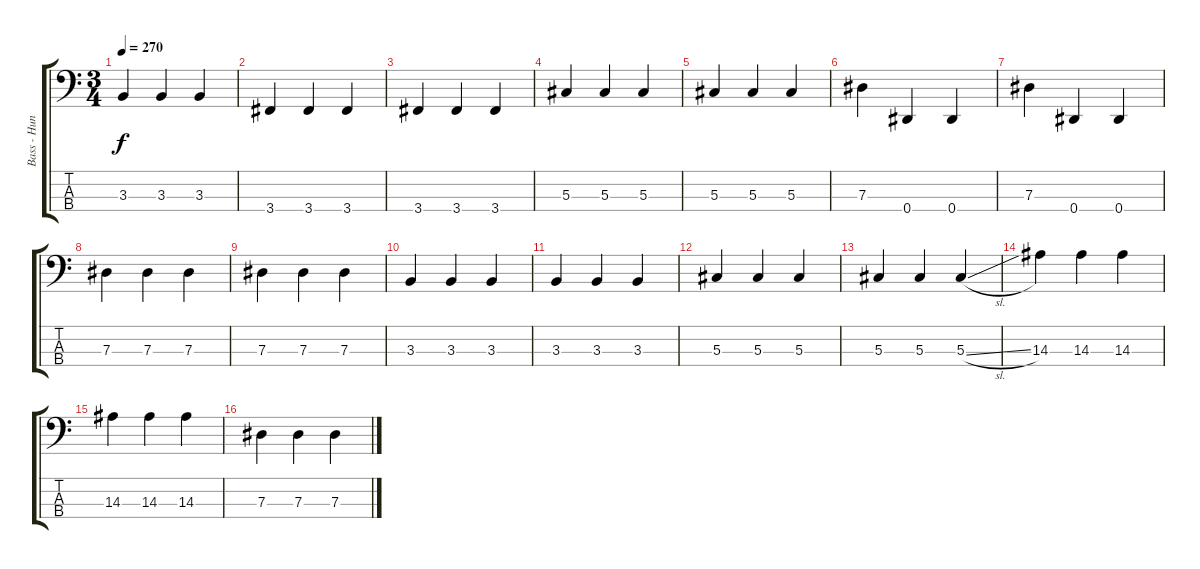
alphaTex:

\track ("Bass - Hunter" "Bass - Hun") {instrument electricbasspick}
\staff {score tabs}
\tuning (Gb2 Db2 Ab1 Eb1) {hide}
\ts (3 4)
\tempo 270
\clef f4
\ks c
3.3.4{dy f} 3.3.4 3.3.4 |
3.4.4 3.4.4 3.4.4 |
3.4.4 3.4.4 3.4.4 |
5.3.4 5.3.4 5.3.4 |
5.3.4 5.3.4 5.3.4 |
7.3.4 0.4.4 0.4.4 |
7.3.4 0.4.4 0.4.4 |
7.3.4 7.3.4 7.3.4 |
7.3.4 7.3.4 7.3.4 |
3.3.4 3.3.4 3.3.4 |
3.3.4 3.3.4 3.3.4 |
5.3.4 5.3.4 5.3.4 |
5.3.4 5.3.4 5.3{sl}.4 |
14.3.4 14.3.4 14.3.4 |
14.3.4 14.3.4 14.3.4 |
7.3.4 7.3.4 7.3.4
